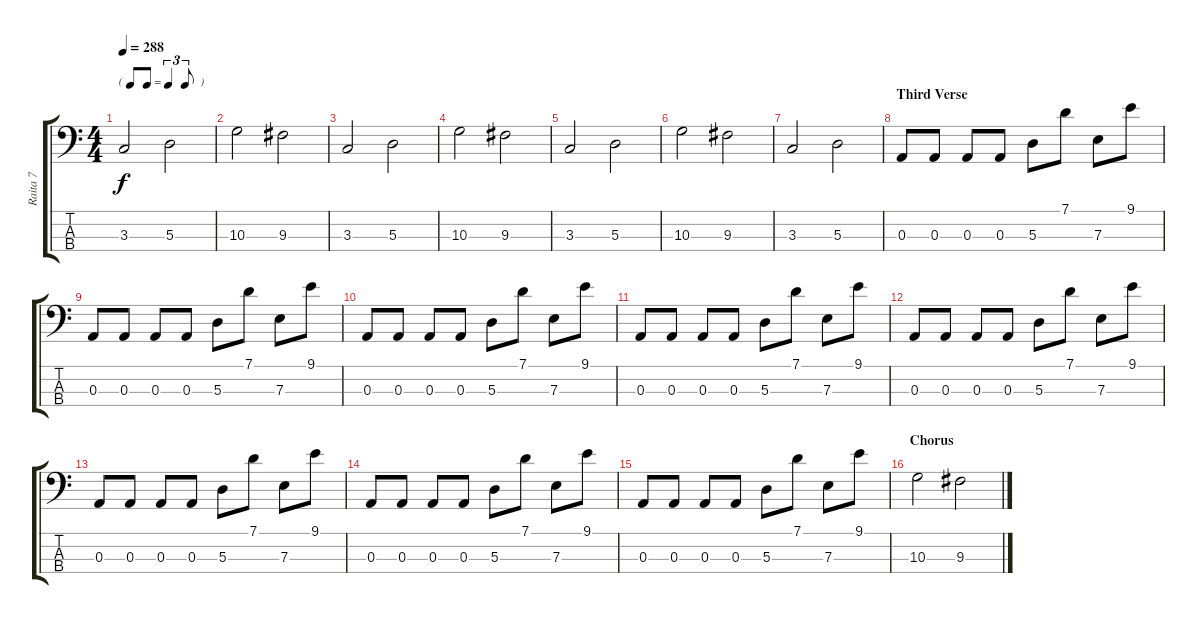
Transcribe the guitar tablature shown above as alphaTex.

\track ("Raita 7" "Raita 7") {instrument slapbass1}
\staff {score tabs}
\tuning (G2 D2 A1 E1) {hide}
\ts (4 4)
\tf triplet8th
\tempo 288
\clef f4
\ks c
3.3.2{dy f} 5.3.2 |
10.3.2 9.3.2 |
3.3.2 5.3.2 |
10.3.2 9.3.2 |
3.3.2 5.3.2 |
10.3.2 9.3.2 |
3.3.2 5.3.2 |
\section ("" "Third Verse")
0.3.8{instrument slapbass1} 0.3.8 0.3.8 0.3.8 5.3.8 7.1.8 7.3.8 9.1.8 |
0.3.8 0.3.8 0.3.8 0.3.8 5.3.8 7.1.8 7.3.8 9.1.8 |
0.3.8 0.3.8 0.3.8 0.3.8 5.3.8 7.1.8 7.3.8 9.1.8 |
0.3.8 0.3.8 0.3.8 0.3.8 5.3.8 7.1.8 7.3.8 9.1.8 |
0.3.8 0.3.8 0.3.8 0.3.8 5.3.8 7.1.8 7.3.8 9.1.8 |
0.3.8 0.3.8 0.3.8 0.3.8 5.3.8 7.1.8 7.3.8 9.1.8 |
0.3.8 0.3.8 0.3.8 0.3.8 5.3.8 7.1.8 7.3.8 9.1.8 |
0.3.8 0.3.8 0.3.8 0.3.8 5.3.8 7.1.8 7.3.8 9.1.8 |
\section ("" "Chorus")
10.3.2{instrument electricbassfinger} 9.3.2
